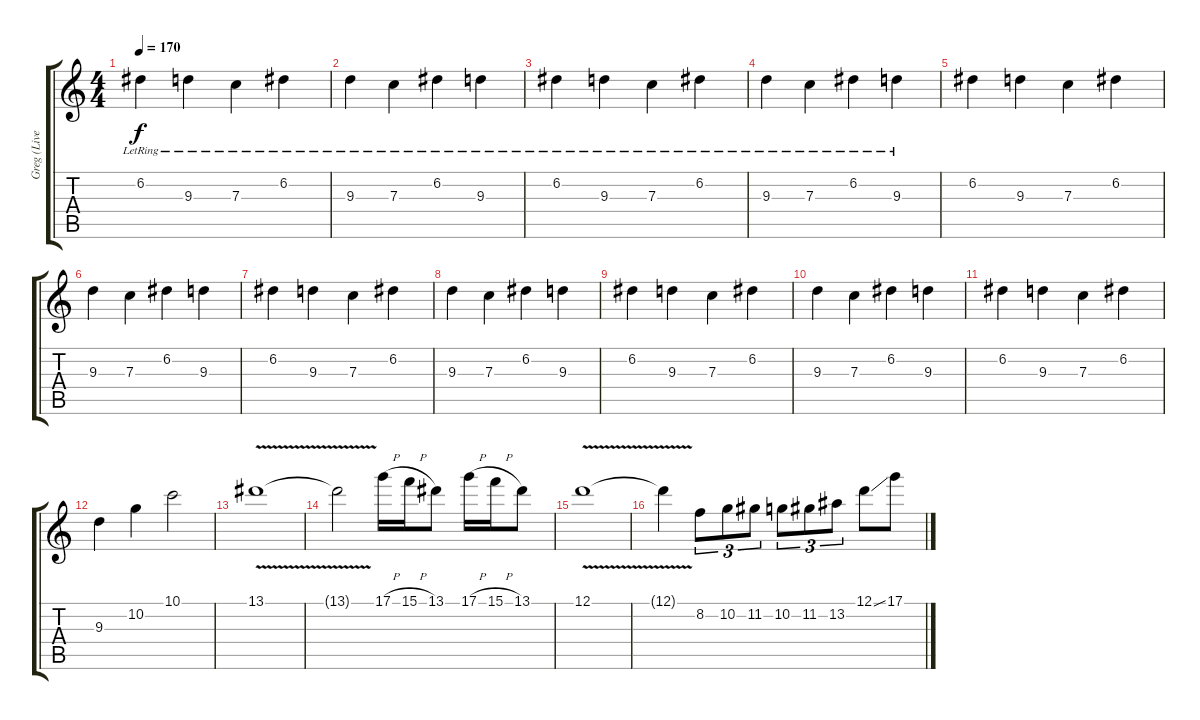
\track ("Greg (Live)" "Greg (Live") {mute instrument distortionguitar}
\staff {score tabs}
\tuning (D4 A3 F3 C3 G2 C2) {hide}
\ts (4 4)
\tempo 170
\clef g2
\ks c
6.2{lr}.4{dy f} 9.3{lr}.4 7.3{lr}.4 6.2{lr}.4 |
9.3{lr}.4 7.3{lr}.4 6.2{lr}.4 9.3{lr}.4 |
6.2{lr}.4 9.3{lr}.4 7.3{lr}.4 6.2{lr}.4 |
9.3{lr}.4 7.3{lr}.4 6.2{lr}.4 9.3{lr}.4 |
6.2.4{instrument distortionguitar} 9.3.4 7.3.4 6.2.4 |
9.3.4 7.3.4 6.2.4 9.3.4 |
6.2.4 9.3.4 7.3.4 6.2.4 |
9.3.4 7.3.4 6.2.4 9.3.4 |
6.2.4 9.3.4 7.3.4 6.2.4 |
9.3.4 7.3.4 6.2.4 9.3.4 |
6.2.4 9.3.4 7.3.4 6.2.4 |
9.3.4 10.2.4 10.1.2 |
13.1{v}.1 |
13.1{t}.2 17.1{h}.16 15.1{h}.16 13.1.8 17.1{h}.16 15.1{h}.16 13.1.8 |
12.1{v}.1 |
12.1{t}.4 8.2.8{tu (3 2)} 10.2.8{tu (3 2)} 11.2.8{tu (3 2)} 10.2.8{tu (3 2)} 11.2.8{tu (3 2)} 13.2.8{tu (3 2)} 12.1{ss}.8 17.1.8
